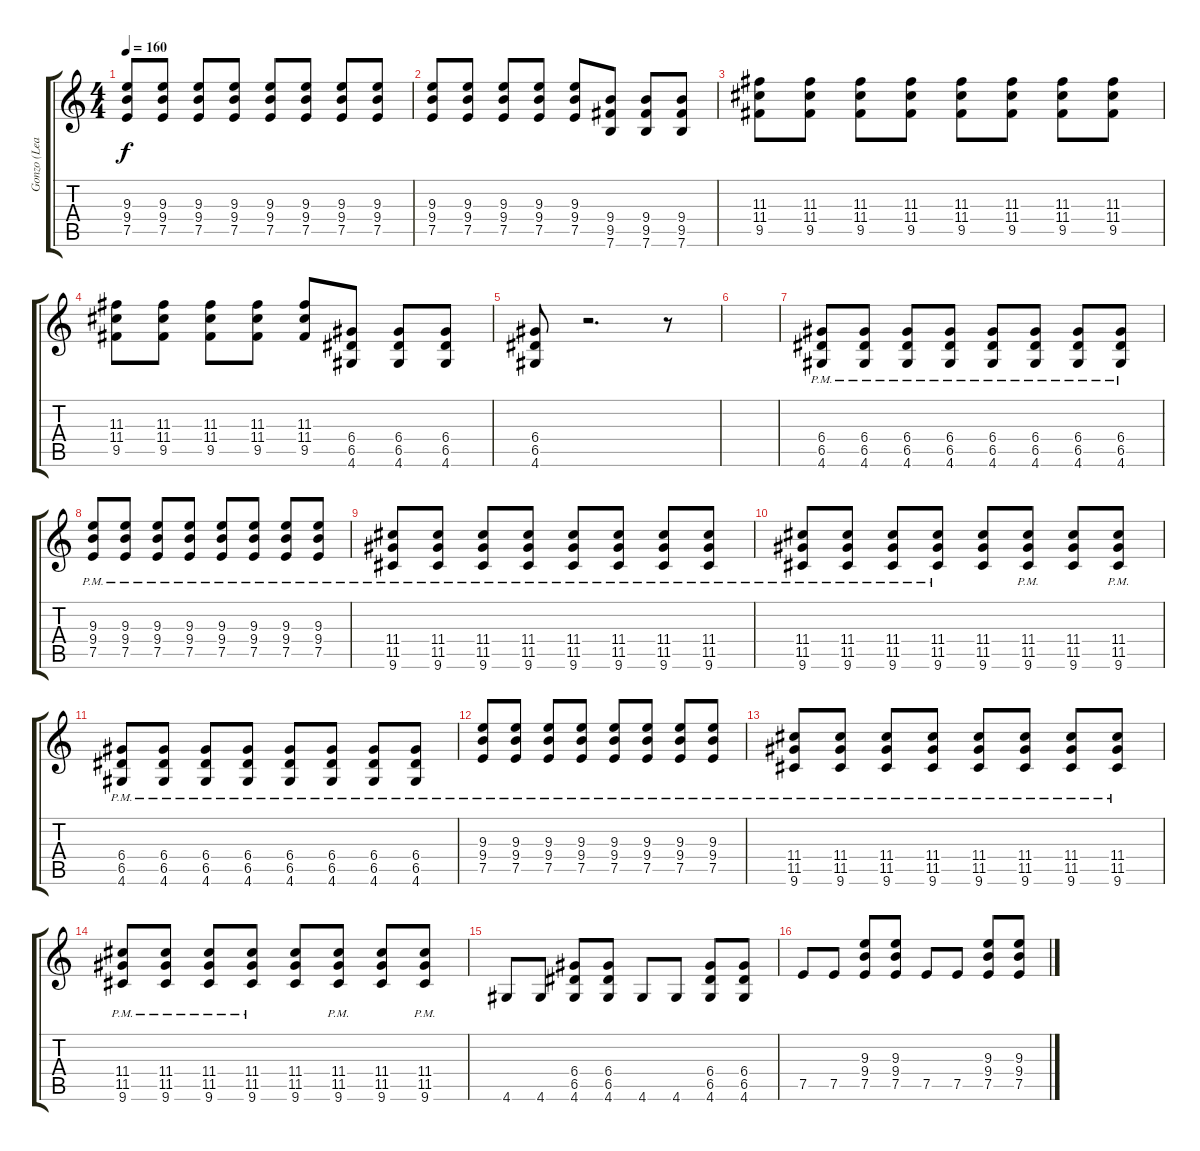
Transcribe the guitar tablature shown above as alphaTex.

\track ("Gonzo (Lead Guitar)" "Gonzo (Lea") {instrument distortionguitar}
\staff {score tabs}
\tuning (E4 B3 G3 D3 A2 E2) {hide}
\ts (4 4)
\tempo 160
\clef g2
\ks c
(9.3 9.4 7.5).8{dy f} (9.3 9.4 7.5).8 (9.3 9.4 7.5).8 (9.3 9.4 7.5).8 (9.3 9.4 7.5).8 (9.3 9.4 7.5).8 (9.3 9.4 7.5).8 (9.3 9.4 7.5).8 |
(9.3 9.4 7.5).8 (9.3 9.4 7.5).8 (9.3 9.4 7.5).8 (9.3 9.4 7.5).8 (9.3 9.4 7.5).8 (9.4 9.5 7.6).8 (9.4 9.5 7.6).8 (9.4 9.5 7.6).8 |
(11.3 11.4 9.5).8 (11.3 11.4 9.5).8 (11.3 11.4 9.5).8 (11.3 11.4 9.5).8 (11.3 11.4 9.5).8 (11.3 11.4 9.5).8 (11.3 11.4 9.5).8 (11.3 11.4 9.5).8 |
(11.3 11.4 9.5).8 (11.3 11.4 9.5).8 (11.3 11.4 9.5).8 (11.3 11.4 9.5).8 (11.3 11.4 9.5).8 (6.4 6.5 4.6).8 (6.4 6.5 4.6).8 (6.4 6.5 4.6).8 |
(6.4 6.5 4.6).8 r.2{d} r.8 |
|
(6.4{pm} 6.5{pm} 4.6{pm}).8 (6.4{pm} 6.5{pm} 4.6{pm}).8 (6.4{pm} 6.5{pm} 4.6{pm}).8 (6.4{pm} 6.5{pm} 4.6{pm}).8 (6.4{pm} 6.5{pm} 4.6{pm}).8 (6.4{pm} 6.5{pm} 4.6{pm}).8 (6.4{pm} 6.5{pm} 4.6{pm}).8 (6.4{pm} 6.5{pm} 4.6{pm}).8 |
(9.3{pm} 9.4{pm} 7.5{pm}).8 (9.3{pm} 9.4{pm} 7.5{pm}).8 (9.3{pm} 9.4{pm} 7.5{pm}).8 (9.3{pm} 9.4{pm} 7.5{pm}).8 (9.3{pm} 9.4{pm} 7.5{pm}).8 (9.3{pm} 9.4{pm} 7.5{pm}).8 (9.3{pm} 9.4{pm} 7.5{pm}).8 (9.3{pm} 9.4{pm} 7.5{pm}).8 |
(11.4{pm} 11.5{pm} 9.6{pm}).8 (11.4{pm} 11.5{pm} 9.6{pm}).8 (11.4{pm} 11.5{pm} 9.6{pm}).8 (11.4{pm} 11.5{pm} 9.6{pm}).8 (11.4{pm} 11.5{pm} 9.6{pm}).8 (11.4{pm} 11.5{pm} 9.6{pm}).8 (11.4{pm} 11.5{pm} 9.6{pm}).8 (11.4{pm} 11.5{pm} 9.6{pm}).8 |
(11.4{pm} 11.5{pm} 9.6{pm}).8 (11.4{pm} 11.5{pm} 9.6{pm}).8 (11.4{pm} 11.5{pm} 9.6{pm}).8 (11.4{pm} 11.5{pm} 9.6{pm}).8 (11.4 11.5 9.6).8 (11.4{pm} 11.5{pm} 9.6{pm}).8 (11.4 11.5 9.6).8 (11.4{pm} 11.5{pm} 9.6{pm}).8 |
(6.4{pm} 6.5{pm} 4.6{pm}).8 (6.4{pm} 6.5{pm} 4.6{pm}).8 (6.4{pm} 6.5{pm} 4.6{pm}).8 (6.4{pm} 6.5{pm} 4.6{pm}).8 (6.4{pm} 6.5{pm} 4.6{pm}).8 (6.4{pm} 6.5{pm} 4.6{pm}).8 (6.4{pm} 6.5{pm} 4.6{pm}).8 (6.4{pm} 6.5{pm} 4.6{pm}).8 |
(9.3{pm} 9.4{pm} 7.5{pm}).8 (9.3{pm} 9.4{pm} 7.5{pm}).8 (9.3{pm} 9.4{pm} 7.5{pm}).8 (9.3{pm} 9.4{pm} 7.5{pm}).8 (9.3{pm} 9.4{pm} 7.5{pm}).8 (9.3{pm} 9.4{pm} 7.5{pm}).8 (9.3{pm} 9.4{pm} 7.5{pm}).8 (9.3{pm} 9.4{pm} 7.5{pm}).8 |
(11.4{pm} 11.5{pm} 9.6{pm}).8 (11.4{pm} 11.5{pm} 9.6{pm}).8 (11.4{pm} 11.5{pm} 9.6{pm}).8 (11.4{pm} 11.5{pm} 9.6{pm}).8 (11.4{pm} 11.5{pm} 9.6{pm}).8 (11.4{pm} 11.5{pm} 9.6{pm}).8 (11.4{pm} 11.5{pm} 9.6{pm}).8 (11.4{pm} 11.5{pm} 9.6{pm}).8 |
(11.4{pm} 11.5{pm} 9.6{pm}).8 (11.4{pm} 11.5{pm} 9.6{pm}).8 (11.4{pm} 11.5{pm} 9.6{pm}).8 (11.4{pm} 11.5{pm} 9.6{pm}).8 (11.4 11.5 9.6).8 (11.4{pm} 11.5{pm} 9.6{pm}).8 (11.4 11.5 9.6).8 (11.4{pm} 11.5{pm} 9.6{pm}).8 |
4.6.8 4.6.8 (6.4 6.5 4.6).8 (6.4 6.5 4.6).8 4.6.8 4.6.8 (6.4 6.5 4.6).8 (6.4 6.5 4.6).8 |
7.5.8 7.5.8 (9.3 9.4 7.5).8 (9.3 9.4 7.5).8 7.5.8 7.5.8 (9.3 9.4 7.5).8 (9.3 9.4 7.5).8
